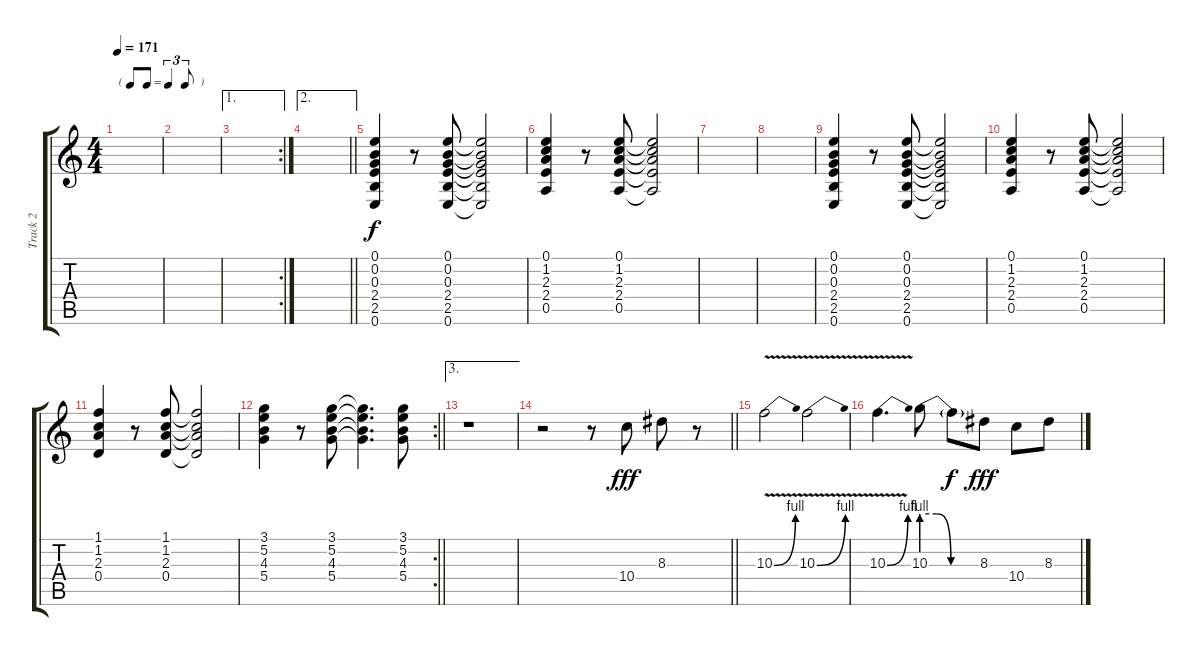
\track ("Track 2" "Track 2") {instrument electricguitarclean}
\staff {score tabs}
\tuning (E4 B3 G3 D3 A2 E2) {hide}
\ts (4 4)
\tf triplet8th
\tempo 171
\clef g2
\ks c
|
|
\ae 1
\rc 2
|
\ae 2
\barLineRight lightlight
|
(0.1 0.2 0.3 2.4 2.5 0.6).4 r.8 (0.1 0.2 0.3 2.4 2.5 0.6).8 (0.1{t} 0.2{t} 0.3{t} 2.4{t} 2.5{t} 0.6{t}).2 |
(0.1 1.2 2.3 2.4 0.5).4 r.8 (0.1 1.2 2.3 2.4 0.5).8 (0.1{t} 1.2{t} 2.3{t} 2.4{t} 0.5{t}).2 |
|
|
(0.1 0.2 0.3 2.4 2.5 0.6).4 r.8 (0.1 0.2 0.3 2.4 2.5 0.6).8 (0.1{t} 0.2{t} 0.3{t} 2.4{t} 2.5{t} 0.6{t}).2 |
(0.1 1.2 2.3 2.4 0.5).4 r.8 (0.1 1.2 2.3 2.4 0.5).8 (0.1{t} 1.2{t} 2.3{t} 2.4{t} 0.5{t}).2 |
(1.1 1.2 2.3 0.4).4 r.8 (1.1 1.2 2.3 0.4).8 (1.1{t} 1.2{t} 2.3{t} 0.4{t}).2 |
\rc 2
\barLineRight lightlight
(3.1 5.2 4.3 5.4).4 r.8 (3.1 5.2 4.3 5.4).8 (3.1{t} 5.2{t} 4.3{t} 5.4{t}).4{d} (3.1 5.2 4.3 5.4).8 |
\ae 3
r.1 |
\barLineRight lightlight
r.2{volume 16} r.8 10.4.8{dy fff} 8.3.8 r.8 |
10.3{be (bend 0 0 60 4) v}.2 10.3{be (bend 0 0 60 4) v}.2 |
10.3{be (bend 0 0 60 4) v}.4{d} 10.3{be (custom 0 4 15 4 30 0 60 0)}.8 10.3{t}.8{dy f} 8.3.8{dy fff} 10.4.8 8.3.8
